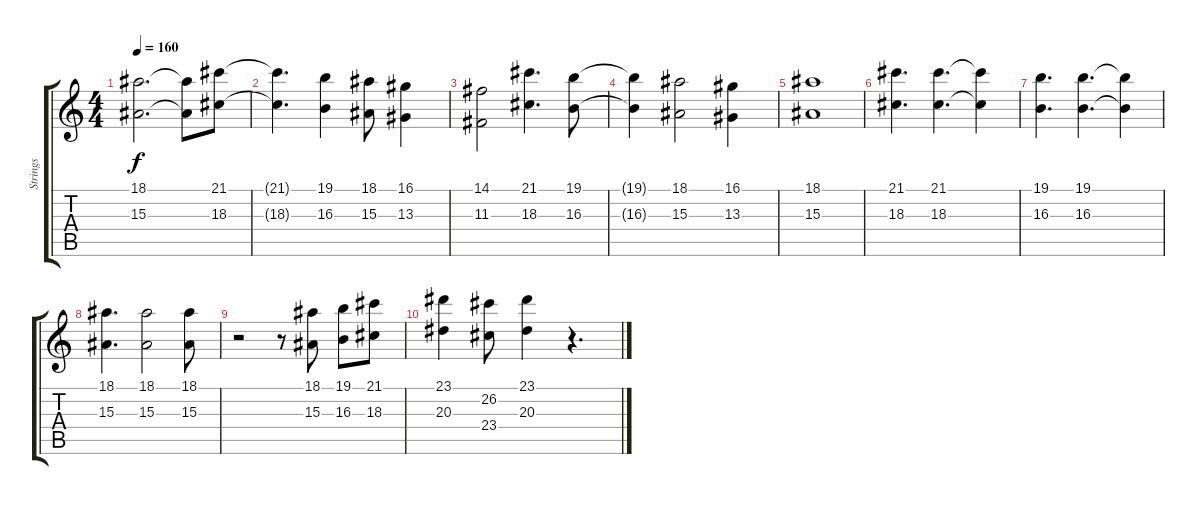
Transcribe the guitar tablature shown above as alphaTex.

\track ("Strings" "Strings") {instrument stringensemble1}
\staff {score tabs}
\tuning (E4 B3 G3 D3 A2 E2) {hide}
\ts (4 4)
\tempo 160
\clef g2
\ks c
(18.1 15.3).2{d dy f} (18.1{t} 15.3{t}).8 (21.1 18.3).8 |
(21.1{t} 18.3{t}).4{d} (19.1 16.3).4 (18.1 15.3).8 (16.1 13.3).4 |
(14.1 11.3).2 (21.1 18.3).4{d} (19.1 16.3).8 |
(19.1{t} 16.3{t}).4 (18.1 15.3).2 (16.1 13.3).4 |
(18.1 15.3).1 |
(21.1 18.3).4{d} (21.1 18.3).4{d} (21.1{t} 18.3{t}).4 |
(19.1 16.3).4{d} (19.1 16.3).4{d} (19.1{t} 16.3{t}).4 |
(18.1 15.3).4{d} (18.1 15.3).2 (18.1 15.3).8 |
r.2 r.8 (18.1 15.3).8 (19.1 16.3).8 (21.1 18.3).8 |
(23.1 20.3).4 (26.2 23.4).8 (23.1 20.3).4 r.4{d}
